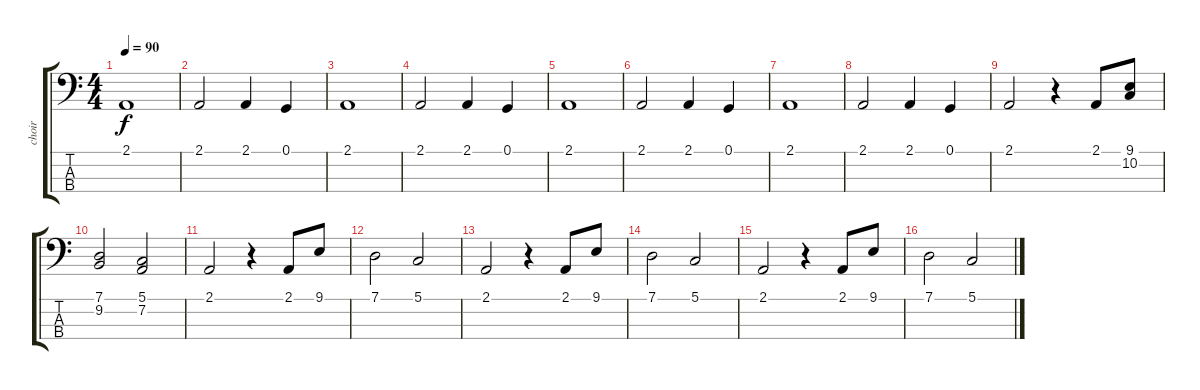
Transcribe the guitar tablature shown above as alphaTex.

\track ("choir" "choir") {instrument choiraahs}
\staff {score tabs}
\tuning (G2 D2 A1 E1) {hide}
\ts (4 4)
\tempo 90
\clef f4
\ks c
2.1.1{dy f} |
2.1.2 2.1.4 0.1.4 |
2.1.1 |
2.1.2 2.1.4 0.1.4 |
2.1.1 |
2.1.2 2.1.4 0.1.4 |
2.1.1 |
2.1.2 2.1.4 0.1.4 |
2.1.2 r.4 2.1.8 (9.1 10.2).8 |
(7.1 9.2).2 (5.1 7.2).2 |
2.1.2 r.4 2.1.8 9.1.8 |
7.1.2 5.1.2 |
2.1.2 r.4 2.1.8 9.1.8 |
7.1.2 5.1.2 |
2.1.2 r.4 2.1.8 9.1.8 |
7.1.2 5.1.2
